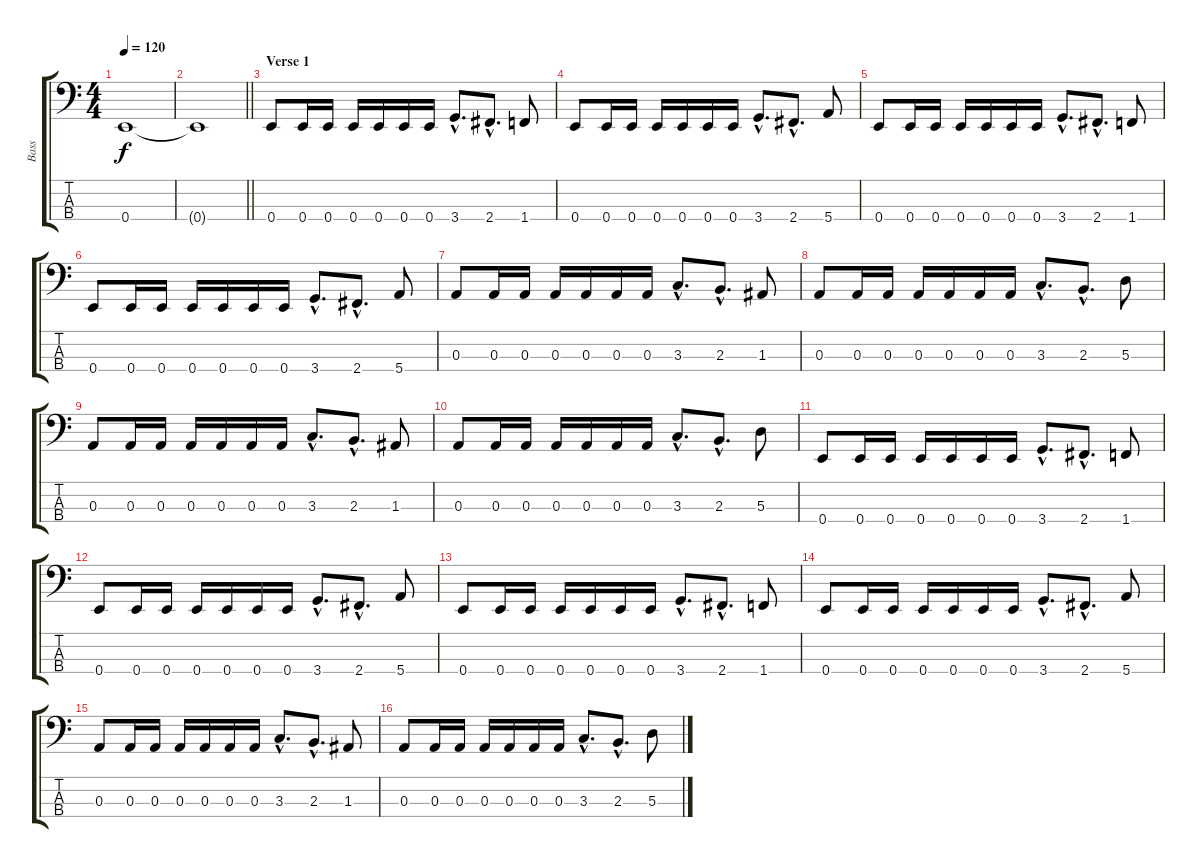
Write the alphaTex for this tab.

\track ("Bass" "Bass") {instrument electricbassfinger}
\staff {score tabs}
\tuning (G2 D2 A1 E1) {hide}
\ts (4 4)
\tempo 120
\clef f4
\ks c
0.4.1{dy f} |
\barLineRight lightlight
0.4{t}.1 |
\section ("" "Verse 1")
0.4.8 0.4.16 0.4.16 0.4.16 0.4.16 0.4.16 0.4.16 3.4{hac}.8{d} 2.4{hac}.8{d} 1.4.8 |
0.4.8 0.4.16 0.4.16 0.4.16 0.4.16 0.4.16 0.4.16 3.4{hac}.8{d} 2.4{hac}.8{d} 5.4.8 |
0.4.8 0.4.16 0.4.16 0.4.16 0.4.16 0.4.16 0.4.16 3.4{hac}.8{d} 2.4{hac}.8{d} 1.4.8 |
0.4.8 0.4.16 0.4.16 0.4.16 0.4.16 0.4.16 0.4.16 3.4{hac}.8{d} 2.4{hac}.8{d} 5.4.8 |
0.3.8 0.3.16 0.3.16 0.3.16 0.3.16 0.3.16 0.3.16 3.3{hac}.8{d} 2.3{hac}.8{d} 1.3.8 |
0.3.8 0.3.16 0.3.16 0.3.16 0.3.16 0.3.16 0.3.16 3.3{hac}.8{d} 2.3{hac}.8{d} 5.3.8 |
0.3.8 0.3.16 0.3.16 0.3.16 0.3.16 0.3.16 0.3.16 3.3{hac}.8{d} 2.3{hac}.8{d} 1.3.8 |
0.3.8 0.3.16 0.3.16 0.3.16 0.3.16 0.3.16 0.3.16 3.3{hac}.8{d} 2.3{hac}.8{d} 5.3.8 |
0.4.8 0.4.16 0.4.16 0.4.16 0.4.16 0.4.16 0.4.16 3.4{hac}.8{d} 2.4{hac}.8{d} 1.4.8 |
0.4.8 0.4.16 0.4.16 0.4.16 0.4.16 0.4.16 0.4.16 3.4{hac}.8{d} 2.4{hac}.8{d} 5.4.8 |
0.4.8 0.4.16 0.4.16 0.4.16 0.4.16 0.4.16 0.4.16 3.4{hac}.8{d} 2.4{hac}.8{d} 1.4.8 |
0.4.8 0.4.16 0.4.16 0.4.16 0.4.16 0.4.16 0.4.16 3.4{hac}.8{d} 2.4{hac}.8{d} 5.4.8 |
0.3.8 0.3.16 0.3.16 0.3.16 0.3.16 0.3.16 0.3.16 3.3{hac}.8{d} 2.3{hac}.8{d} 1.3.8 |
0.3.8 0.3.16 0.3.16 0.3.16 0.3.16 0.3.16 0.3.16 3.3{hac}.8{d} 2.3{hac}.8{d} 5.3.8
